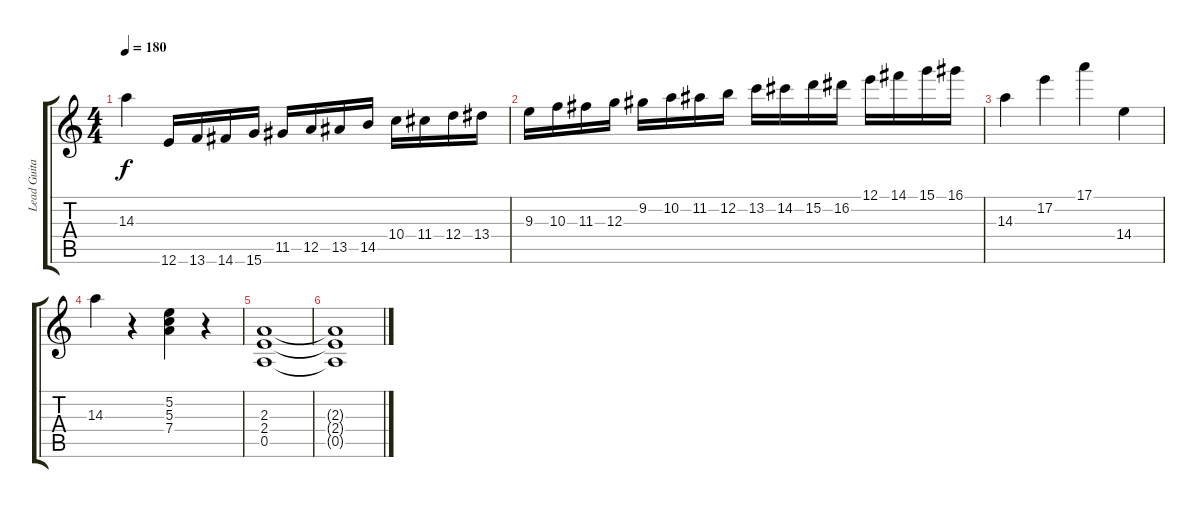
\track ("Lead Guitar" "Lead Guita") {instrument overdrivenguitar}
\staff {score tabs}
\tuning (E4 B3 G3 D3 A2 E2) {hide}
\ts (4 4)
\tempo 180
\clef g2
\ks c
14.3.4{dy f} 12.6.16 13.6.16 14.6.16 15.6.16 11.5.16 12.5.16 13.5.16 14.5.16 10.4.16 11.4.16 12.4.16 13.4.16 |
9.3.16 10.3.16 11.3.16 12.3.16 9.2.16 10.2.16 11.2.16 12.2.16 13.2.16 14.2.16 15.2.16 16.2.16 12.1.16 14.1.16 15.1.16 16.1.16 |
14.3.4 17.2.4 17.1.4 14.4.4 |
14.3.4 r.4 (5.2 5.3 7.4).4 r.4 |
(2.3 2.4 0.5).1 |
(2.3{t} 2.4{t} 0.5{t}).1
